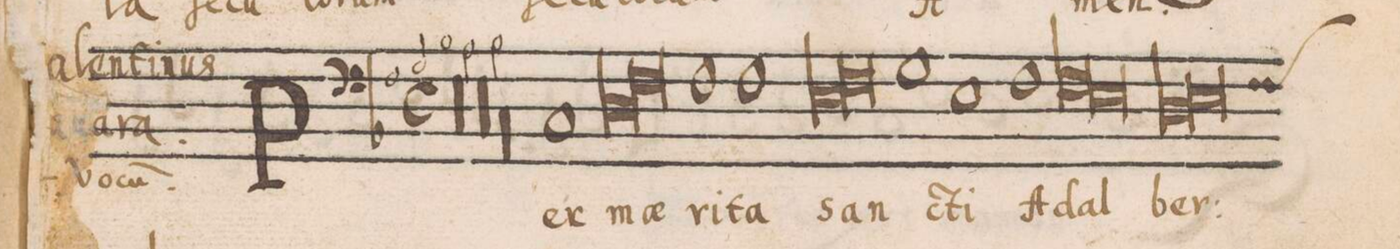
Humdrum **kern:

**kern	**text
*I"BASSVS	*
*clefF4	*
*k[b-]	*
*met(C)	*
*M2/1	*
00r	.
=2-	=2-
=3-	=3-
00r	.
=4-	=4-
=5-	=5-
00r	.
=6-	=6-
=7-	=7-
1C	Per
*lig	*
1D	mae-
=8-	=8-
1F	.
*Xlig	*
1F	-ri-
=9-	=9-
1F	-ta
*lig	*
1E	san-
=10-	=10-
1F	.
*Xlig	*
1G	.
=11-	=11-
1E	-cti
1F	A-
=12-	=12-
*lig	*
1F	-dal-
1E	.
*Xlig	*
=13-	=13-
*lig	*
1D	-ber-
*custos:F	*
1E	.
*Xlig	*
=14-	=14-
*-	*-
